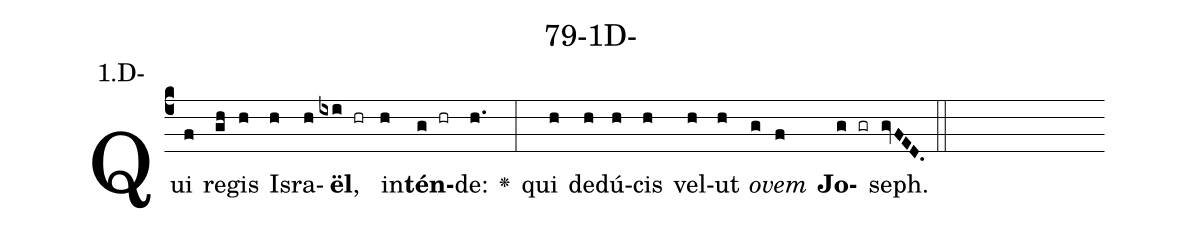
name: 79-1D-;
annotation: 1.D-;
%%
(c4)Qui(f) re(gh)gis(h) Is(h)ra(h)<b>ël</b>,(ixi hr) in(h)<b>tén</b>(g hr)de:(h.) <v>\greheightstar</v>(:) qui(h) de(h)dú(h)cis(h) vel(h)ut(h) <i>o</i>(g)<i>vem</i>(f) <b>Jo</b>(g gr)seph.(gvFED.) (::)


%E(h) u(h) o(g) u(f) a(g) e.(gvFED.) (::)
